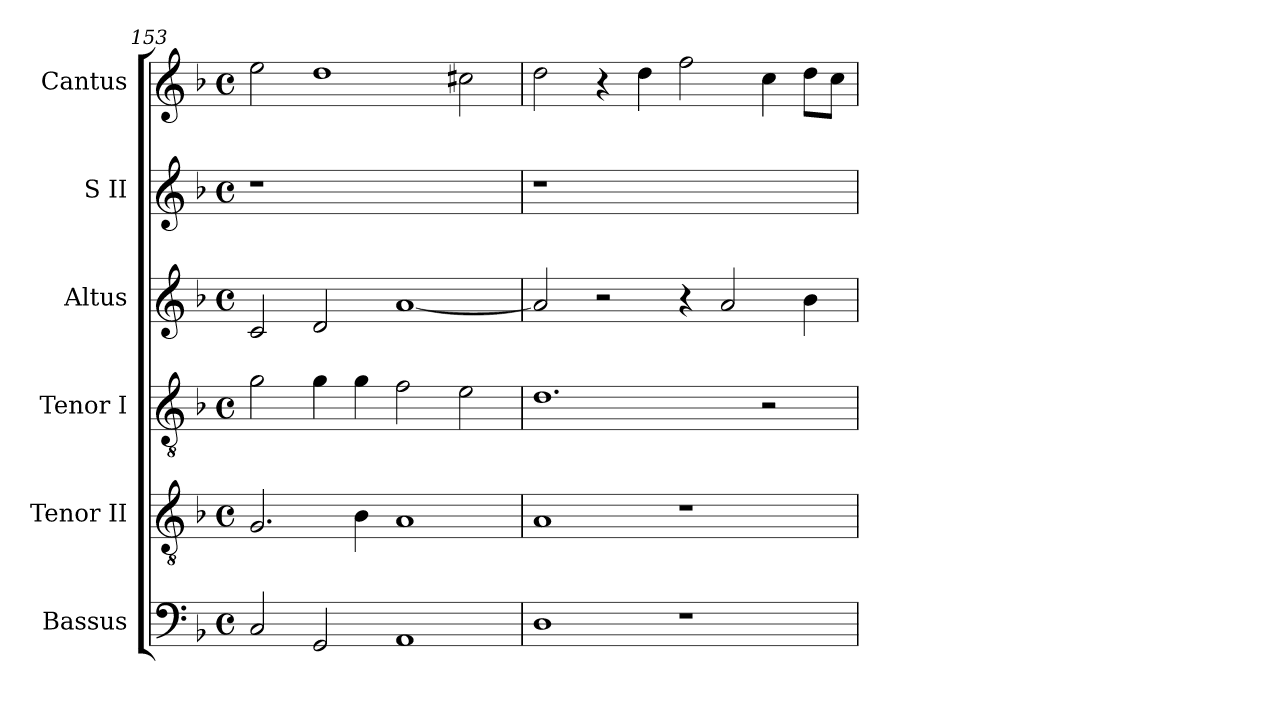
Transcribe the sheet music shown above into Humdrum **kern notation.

**kern	**kern	**kern	**kern	**kern	**kern
*part6	*part5	*part4	*part3	*part2	*part1
*staff6	*staff5	*staff4	*staff3	*staff2	*staff1
*I"Bassus	*I"Tenor II	*I"Tenor I	*I"Altus	*I"S II	*I"Cantus
*I'B	*I'T II	*I'T I	*I'A	*	*
*clefF4	*clefGv2	*clefGv2	*clefG2	*clefG2	*clefG2
*k[b-]	*k[b-]	*k[b-]	*k[b-]	*k[b-]	*k[b-]
*F:	*F:	*F:	*F:	*F:	*F:
*M4/4	*M4/4	*M4/4	*M4/4	*M4/4	*M4/4
*met(c)	*met(c)	*met(c)	*met(c)	*met(c)	*met(c)
=153	=153	=153	=153	=153	=153
2C/	2.G/	2g\	2c/	1r	2ee\
2GG/	.	4g\	2d/	.	1dd
.	4B-\	4g\	.	.	.
1AA	1A	2f\	[<1a	1ryy	.
.	.	2e\	.	.	2cc#X\
=154	=154	=154	=154	=154	=154
1D	1A	1.d	2a/]	1r	2dd\
.	.	.	2r	.	4r
.	.	.	.	.	4dd\
1r	1r	.	4r	1ryy	2ff\
.	.	.	2a/	.	.
.	.	2r	.	.	4cc\
.	.	.	4b-\	.	8dd\L
.	.	.	.	.	8cc\J
=	=	=	=	=	=
*-	*-	*-	*-	*-	*-
